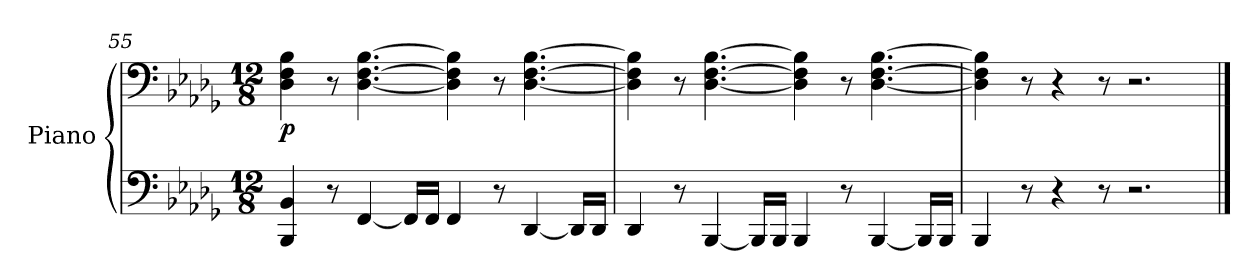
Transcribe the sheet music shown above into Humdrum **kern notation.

**kern	**kern	**dynam
*part1	*part1	*part1
*staff2	*staff1	*staff1/2
*I"Piano	*	*
*I'Pno.	*	*
*clefF4	*clefF4	*
*k[b-e-a-d-g-]	*k[b-e-a-d-g-]	*
*M12/8	*M12/8	*
=55	=55	=55
!	!	!LO:DY:b
4BBB-/ 4BB-/	4D-\ 4F\ 4B-\	p
8r	8r	.
[4FF/	[4.D-\ [4.F\ [4.B-\	.
16FF/LL]	.	.
16FF/JJ	.	.
4FF/	4D-\] 4F\] 4B-\]	.
8r	8r	.
[4DD-/	[4.D-\ [4.F\ [4.B-\	.
16DD-/LL]	.	.
16DD-/JJ	.	.
!!LO:PB:g=z
=56	=56	=56
4DD-/	4D-\] 4F\] 4B-\]	.
8r	8r	.
[4BBB-/	[4.D-\ [4.F\ [4.B-\	.
16BBB-/LL]	.	.
16BBB-/JJ	.	.
4BBB-/	4D-\] 4F\] 4B-\]	.
8r	8r	.
[4BBB-/	[4.D-\ [4.F\ [4.B-\	.
16BBB-/LL]	.	.
16BBB-/JJ	.	.
=57	=57	=57
4BBB-/	4D-\] 4F\] 4B-\]	.
8r	8r	.
4r	4r	.
8r	8r	.
2.r	2.r	.
==	==	==
*-	*-	*-
